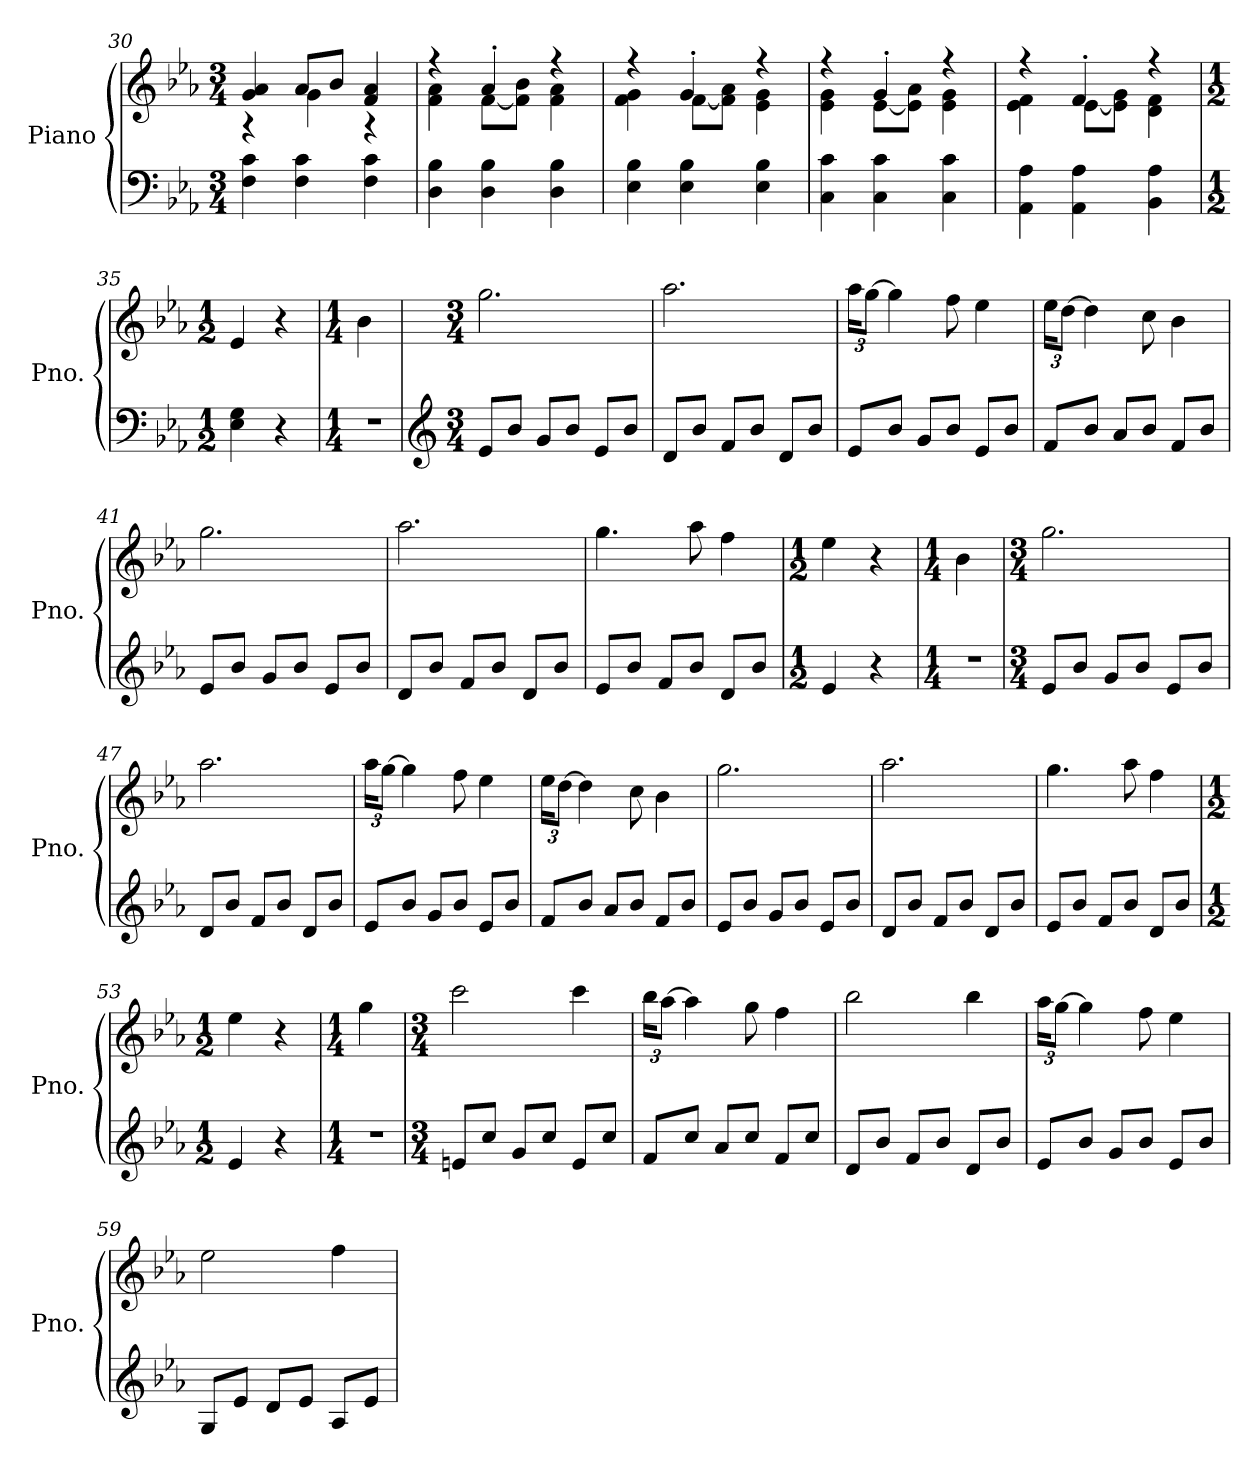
**kern	**kern
*part1	*part1
*staff2	*staff1
*I"Piano	*
*I'Pno.	*
*clefF4	*clefG2
*k[b-e-a-]	*k[b-e-a-]
*M3/4	*M3/4
=30	=30
*	*^
4F\ 4c\	4g/ 4a-/	4r
4F\ 4c\	8a-/L	4g\
.	8b-/J	.
4F\ 4c\	4f/ 4a-/	4r
!!LO:LB:g=z	!!
=31	=31	=31
4D\ 4B-\	4r	4f\ 4a-\
4D\ 4B-\	4a-'/	[8f\L
.	.	8f\] 8b-\J
4D\ 4B-\	4r	4f\ 4a-\
=32	=32	=32
4E-\ 4B-\	4r	4f\ 4g\
4E-\ 4B-\	4g'/	[8f\L
.	.	8f\] 8a-\J
4E-\ 4B-\	4r	4e-\ 4g\
=33	=33	=33
4C\ 4c\	4r	4e-\ 4g\
4C\ 4c\	4g'/	[8e-\L
.	.	8e-\] 8a-\J
4C\ 4c\	4r	4e-\ 4g\
=34	=34	=34
4AA-\ 4A-\	4r	4e-\ 4f\
4AA-\ 4A-\	4f'/	[8e-\L
.	.	8e-\] 8g\J
4BB-\ 4A-\	4r	4d\ 4f\
*	*v	*v
=35	=35
*M1/2	*M1/2
4E-\ 4G\	4e-/
4r	4r
=36	=36
*M1/4	*M1/4
4r	4b-\
=37	=37
*clefG2	*
*M3/4	*M3/4
8e-/L	2.gg\
8b-/J	.
8g/L	.
8b-/J	.
8e-/L	.
8b-/J	.
!!LO:LB:g=z
=38	=38
8d/L	2.aa-\
8b-/J	.
8f/L	.
8b-/J	.
8d/L	.
8b-/J	.
=39	=39
*	*Xbrackettup
8e-/L	24aa-\KL
.	[12gg\J
8b-/J	4gg\]
8g/L	.
8b-/J	8ff\
8e-/L	4ee-\
8b-/J	.
=40	=40
8f/L	24ee-\KL
.	[12dd\J
8b-/J	4dd\]
8a-/L	.
8b-/J	8cc\
8f/L	4b-\
8b-/J	.
=41	=41
8e-/L	2.gg\
8b-/J	.
8g/L	.
8b-/J	.
8e-/L	.
8b-/J	.
=42	=42
8d/L	2.aa-\
8b-/J	.
8f/L	.
8b-/J	.
8d/L	.
8b-/J	.
=43	=43
8e-/L	4.gg\
8b-/J	.
8f/L	.
8b-/J	8aa-\
8d/L	4ff\
8b-/J	.
!!LO:PB:g=z
=44	=44
*M1/2	*M1/2
4e-/	4ee-\
4r	4r
=45	=45
*M1/4	*M1/4
4r	4b-\
=46	=46
*M3/4	*M3/4
8e-/L	2.gg\
8b-/J	.
8g/L	.
8b-/J	.
8e-/L	.
8b-/J	.
=47	=47
8d/L	2.aa-\
8b-/J	.
8f/L	.
8b-/J	.
8d/L	.
8b-/J	.
=48	=48
8e-/L	24aa-\KL
.	[12gg\J
8b-/J	4gg\]
8g/L	.
8b-/J	8ff\
8e-/L	4ee-\
8b-/J	.
=49	=49
8f/L	24ee-\KL
.	[12dd\J
8b-/J	4dd\]
8a-/L	.
8b-/J	8cc\
8f/L	4b-\
8b-/J	.
=50	=50
8e-/L	2.gg\
8b-/J	.
8g/L	.
8b-/J	.
8e-/L	.
8b-/J	.
!!LO:LB:g=z
=51	=51
8d/L	2.aa-\
8b-/J	.
8f/L	.
8b-/J	.
8d/L	.
8b-/J	.
=52	=52
8e-/L	4.gg\
8b-/J	.
8f/L	.
8b-/J	8aa-\
8d/L	4ff\
8b-/J	.
=53	=53
*M1/2	*M1/2
4e-/	4ee-\
4r	4r
=54	=54
*M1/4	*M1/4
4r	4gg\
=55	=55
*M3/4	*M3/4
8en/L	2ccc\
8cc/J	.
8g/L	.
8cc/J	.
8e/L	4ccc\
8cc/J	.
=56	=56
8f/L	24bb-\KL
.	[12aa-\J
8cc/J	4aa-\]
8a-/L	.
8cc/J	8gg\
8f/L	4ff\
8cc/J	.
=57	=57
8d/L	2bb-\
8b-/J	.
8f/L	.
8b-/J	.
8d/L	4bb-\
8b-/J	.
!!LO:LB:g=z
=58	=58
8e-/L	24aa-\KL
.	[12gg\J
8b-/J	4gg\]
8g/L	.
8b-/J	8ff\
8e-/L	4ee-\
8b-/J	.
=59	=59
8G/L	2ee-\
8e-/J	.
8d/L	.
8e-/J	.
8A-/L	4ff\
8e-/J	.
=	=
*-	*-
